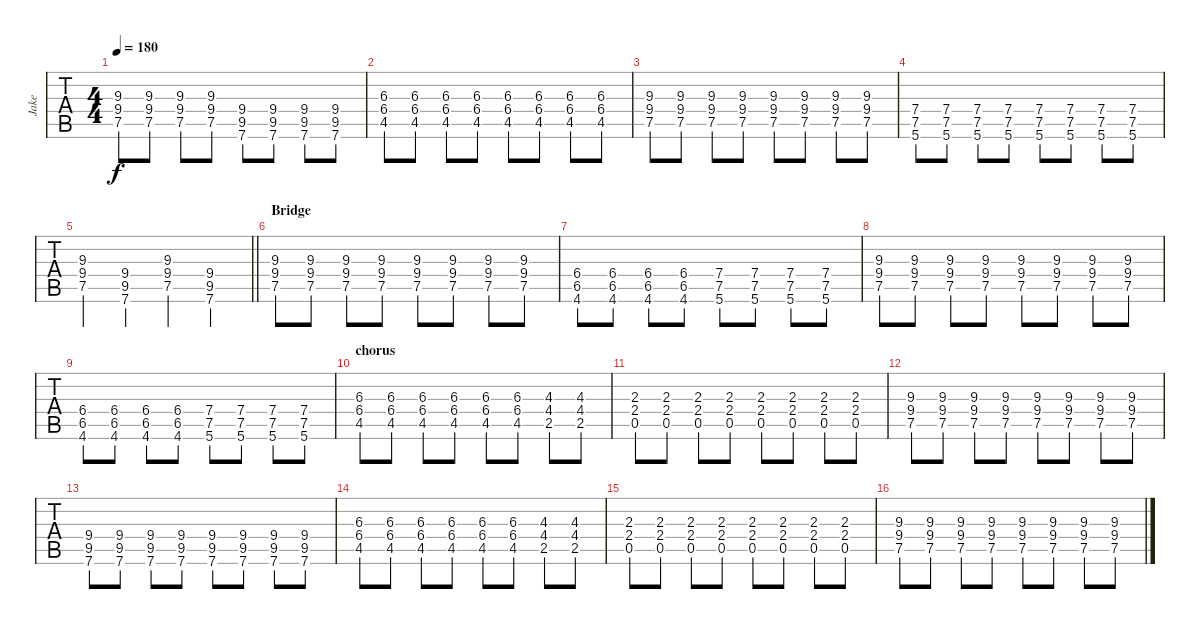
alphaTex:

\track ("Jake" "Jake") {instrument distortionguitar}
\staff {tabs}
\tuning (E4 B3 G3 D3 A2 E2) {hide}
\ts (4 4)
\tempo 180
\clef g2
\ks c
(9.3 9.4 7.5).8{dy f} (9.3 9.4 7.5).8 (9.3 9.4 7.5).8 (9.3 9.4 7.5).8 (9.4 9.5 7.6).8 (9.4 9.5 7.6).8 (9.4 9.5 7.6).8 (9.4 9.5 7.6).8 |
(6.3 6.4 4.5).8 (6.3 6.4 4.5).8 (6.3 6.4 4.5).8 (6.3 6.4 4.5).8 (6.3 6.4 4.5).8 (6.3 6.4 4.5).8 (6.3 6.4 4.5).8 (6.3 6.4 4.5).8 |
(9.3 9.4 7.5).8 (9.3 9.4 7.5).8 (9.3 9.4 7.5).8 (9.3 9.4 7.5).8 (9.3 9.4 7.5).8 (9.3 9.4 7.5).8 (9.3 9.4 7.5).8 (9.3 9.4 7.5).8 |
(7.4 7.5 5.6).8 (7.4 7.5 5.6).8 (7.4 7.5 5.6).8 (7.4 7.5 5.6).8 (7.4 7.5 5.6).8 (7.4 7.5 5.6).8 (7.4 7.5 5.6).8 (7.4 7.5 5.6).8 |
\barLineRight lightlight
(9.3 9.4 7.5).4 (9.4 9.5 7.6).4 (9.3 9.4 7.5).4 (9.4 9.5 7.6).4 |
\section ("" "Bridge")
(9.3 9.4 7.5).8 (9.3 9.4 7.5).8 (9.3 9.4 7.5).8 (9.3 9.4 7.5).8 (9.3 9.4 7.5).8 (9.3 9.4 7.5).8 (9.3 9.4 7.5).8 (9.3 9.4 7.5).8 |
(6.4 6.5 4.6).8 (6.4 6.5 4.6).8 (6.4 6.5 4.6).8 (6.4 6.5 4.6).8 (7.4 7.5 5.6).8 (7.4 7.5 5.6).8 (7.4 7.5 5.6).8 (7.4 7.5 5.6).8 |
(9.3 9.4 7.5).8 (9.3 9.4 7.5).8 (9.3 9.4 7.5).8 (9.3 9.4 7.5).8 (9.3 9.4 7.5).8 (9.3 9.4 7.5).8 (9.3 9.4 7.5).8 (9.3 9.4 7.5).8 |
(6.4 6.5 4.6).8 (6.4 6.5 4.6).8 (6.4 6.5 4.6).8 (6.4 6.5 4.6).8 (7.4 7.5 5.6).8 (7.4 7.5 5.6).8 (7.4 7.5 5.6).8 (7.4 7.5 5.6).8 |
\section ("" "chorus")
(6.3 6.4 4.5).8 (6.3 6.4 4.5).8 (6.3 6.4 4.5).8 (6.3 6.4 4.5).8 (6.3 6.4 4.5).8 (6.3 6.4 4.5).8 (4.3 4.4 2.5).8 (4.3 4.4 2.5).8 |
(2.3 2.4 0.5).8 (2.3 2.4 0.5).8 (2.3 2.4 0.5).8 (2.3 2.4 0.5).8 (2.3 2.4 0.5).8 (2.3 2.4 0.5).8 (2.3 2.4 0.5).8 (2.3 2.4 0.5).8 |
(9.3 9.4 7.5).8 (9.3 9.4 7.5).8 (9.3 9.4 7.5).8 (9.3 9.4 7.5).8 (9.3 9.4 7.5).8 (9.3 9.4 7.5).8 (9.3 9.4 7.5).8 (9.3 9.4 7.5).8 |
(9.4 9.5 7.6).8 (9.4 9.5 7.6).8 (9.4 9.5 7.6).8 (9.4 9.5 7.6).8 (9.4 9.5 7.6).8 (9.4 9.5 7.6).8 (9.4 9.5 7.6).8 (9.4 9.5 7.6).8 |
(6.3 6.4 4.5).8 (6.3 6.4 4.5).8 (6.3 6.4 4.5).8 (6.3 6.4 4.5).8 (6.3 6.4 4.5).8 (6.3 6.4 4.5).8 (4.3 4.4 2.5).8 (4.3 4.4 2.5).8 |
(2.3 2.4 0.5).8 (2.3 2.4 0.5).8 (2.3 2.4 0.5).8 (2.3 2.4 0.5).8 (2.3 2.4 0.5).8 (2.3 2.4 0.5).8 (2.3 2.4 0.5).8 (2.3 2.4 0.5).8 |
(9.3 9.4 7.5).8 (9.3 9.4 7.5).8 (9.3 9.4 7.5).8 (9.3 9.4 7.5).8 (9.3 9.4 7.5).8 (9.3 9.4 7.5).8 (9.3 9.4 7.5).8 (9.3 9.4 7.5).8
